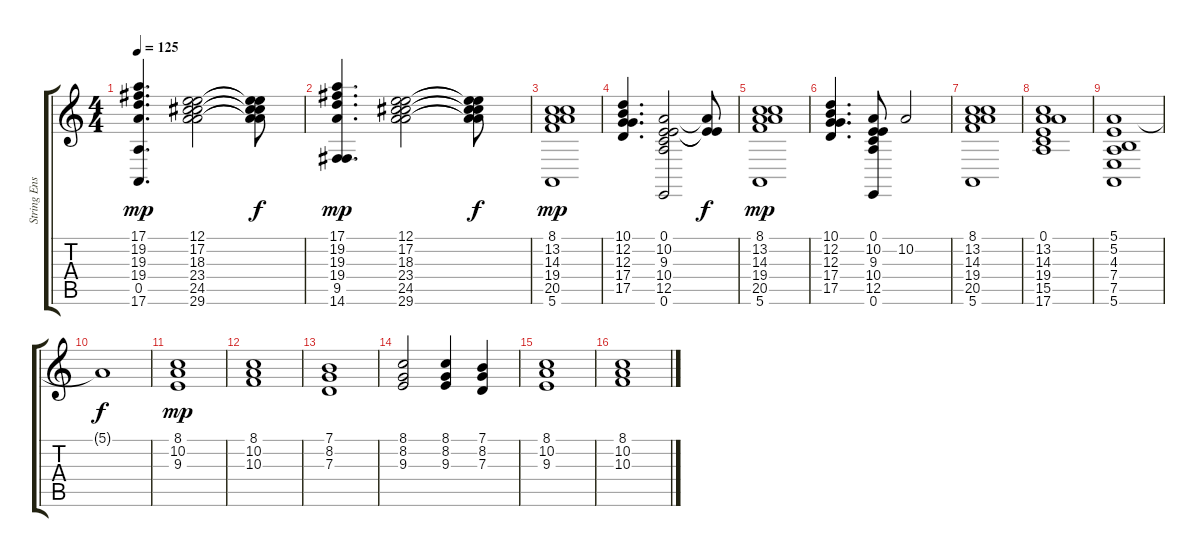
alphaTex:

\track ("String Ensemble" "String Ens") {instrument stringensemble1}
\staff {score tabs}
\tuning (E4 B3 G3 D3 A2 E2) {hide}
\ts (4 4)
\tempo 125
\clef g2
\ks c
(17.1 19.2 19.3 19.4 0.5 17.6).4{d dy mp} (12.1 17.2 18.3 23.4 24.5 29.6).2 (12.1{t} 17.2{t} 18.3{t} 23.4{t} 24.5{t} 29.6{t}).8{dy f} |
(17.1 19.2 19.3 19.4 9.5 14.6).4{d dy mp} (12.1 17.2 18.3 23.4 24.5 29.6).2 (12.1{t} 17.2{t} 18.3{t} 23.4{t} 24.5{t} 29.6{t}).8{dy f} |
(8.1 13.2 14.3 19.4 20.5 5.6).1{dy mp} |
(10.1 12.2 12.3 17.4 17.5).4{d} (0.1 10.2 9.3 10.4 12.5 0.6).2 (0.1{t} 10.2{t} 9.3{t}).8{dy f} |
(8.1 13.2 14.3 19.4 20.5 5.6).1{dy mp} |
(10.1 12.2 12.3 17.4 17.5).4{d} (0.1 10.2 9.3 10.4 12.5 0.6).8 10.2.2 |
(8.1 13.2 14.3 19.4 20.5 5.6).1 |
(0.1 13.2 14.3 19.4 15.5 17.6).1 |
(5.1 5.2 4.3 7.4 7.5 5.6).1 |
5.1{t}.1{dy f} |
(8.1 10.2 9.3).1{dy mp} |
(8.1 10.2 10.3).1 |
(7.1 8.2 7.3).1 |
(8.1 8.2 9.3).2 (8.1 8.2 9.3).4 (7.1 8.2 7.3).4 |
(8.1 10.2 9.3).1 |
(8.1 10.2 10.3).1
